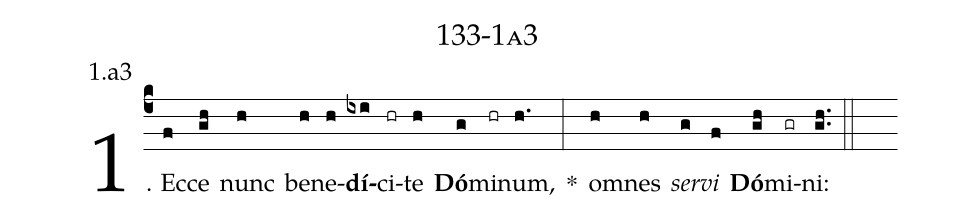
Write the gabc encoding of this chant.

name: 133-1a3;
annotation: 1.a3;
%%
(c4)1. Ec(f)ce(gh) nunc(h) be(h)ne(h)<b>dí</b>(ixi)ci(hr)te(h) <b>Dó</b>(g)mi(hr)num,(h.) *(:) om(h)nes(h) <i>ser</i>(g)<i>vi</i>(f) <b>Dó</b>(gh)mi(gr)ni:(gh..) (::)
